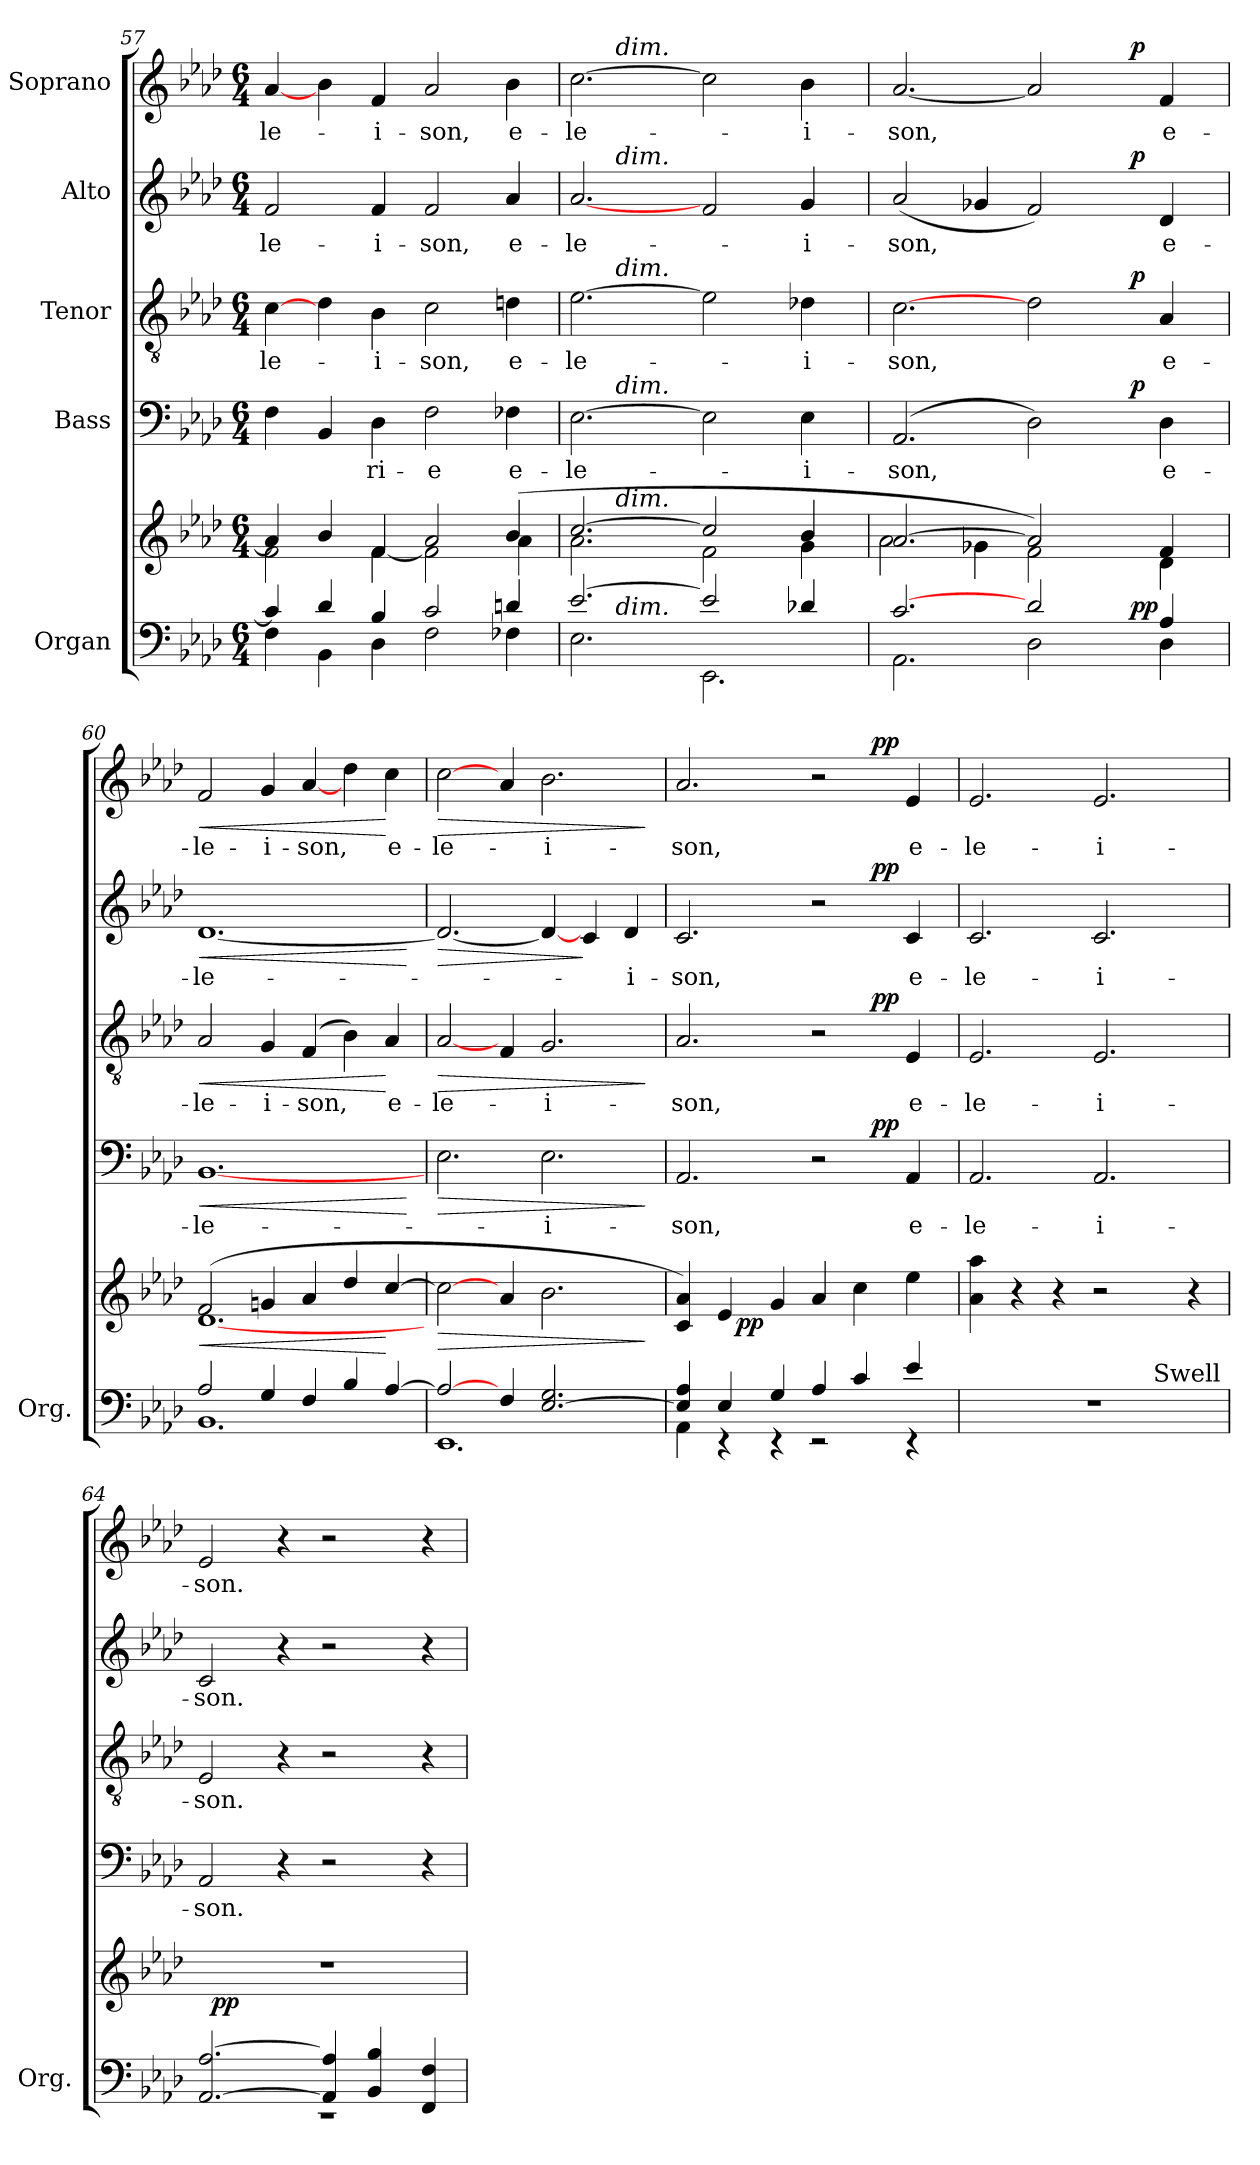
**kern	**kern	**dynam	**kern	**text	**dynam	**kern	**text	**dynam	**kern	**text	**dynam	**kern	**text	**dynam
*part5	*part5	*part5	*part4	*part4	*part4	*part3	*part3	*part3	*part2	*part2	*part2	*part1	*part1	*part1
*staff6	*staff5	*staff5/6	*staff4	*staff4	*staff4	*staff3	*staff3	*staff3	*staff2	*staff2	*staff2	*staff1	*staff1	*staff1
*I"Organ	*	*	*I"Bass	*	*	*I"Tenor	*	*	*I"Alto	*	*	*I"Soprano	*	*
*I'Org.	*	*	*	*	*	*	*	*	*	*	*	*	*	*
*clefF4	*clefG2	*	*clefF4	*	*	*clefGv2	*	*	*clefG2	*	*	*clefG2	*	*
*k[b-e-a-d-]	*k[b-e-a-d-]	*	*k[b-e-a-d-]	*	*	*k[b-e-a-d-]	*	*	*k[b-e-a-d-]	*	*	*k[b-e-a-d-]	*	*
*A-:	*A-:	*	*A-:	*	*	*A-:	*	*	*A-:	*	*	*A-:	*	*
*M6/4	*M6/4	*	*M6/4	*	*	*M6/4	*	*	*M6/4	*	*	*M6/4	*	*
=57	=57	=57	=57	=57	=57	=57	=57	=57	=57	=57	=57	=57	=57	=57
*^	*^	*	*	*	*	*	*	*	*	*	*	*	*	*
!	!	!	!	!	!	!	!	!	!LO:LY:b	!	!	!LO:LY:b	!	!	!LO:LY:b	!
4c/]	4F\	4a-/]	2f\	.	4F\	.	.	[4c\	-le-	.	2f/	-le-	.	[4a-/	-le-	.
4d-/	4BB-\	4b-/	.	.	4BB-/	.	.	4d-\	.	.	.	.	.	4b-\	.	.
!	!	!	!	!	!	!LO:LY:b	!	!	!LO:LY:b	!	!	!LO:LY:b	!	!	!LO:LY:b	!
4B-/	4D-\	4f/	[<4f\	.	4D-\	-ri-	.	4B-\	-i-	.	4f/	-i-	.	4f/	-i-	.
!	!	!	!	!	!	!LO:LY:b	!	!	!LO:LY:b	!	!	!LO:LY:b	!	!	!LO:LY:b	!
2c/	2F\	2a-/	2f\]	.	2F\	-e	.	2c\	-son,	.	2f/	-son,	.	2a-/	-son,	.
!	!	!	!	!	!	!LO:LY:b	!	!	!LO:LY:b	!	!	!LO:LY:b	!	!	!LO:LY:b	!
4dn/	4F-X\	(>4b-/	4a-\	.	4F-X\	e-	.	4dn\	e-	.	4a-/	e-	.	4b-\	e-	.
=58	=58	=58	=58	=58	=58	=58	=58	=58	=58	=58	=58	=58	=58	=58	=58	=58
!	!	!	!	!	!	!LO:LY:b	!	!	!LO:LY:b	!	!	!LO:LY:b	!	!	!LO:LY:b	!
*	*^	*	*^	*	*^	*	*	*^	*	*	*^	*	*	*^	*	*
[>2.e-/	2.E-\	8.ryy	[>2.cc/	2.a-\	8.ryy	.	[2.E-\	8.ryy	-le-	.	[2.e-\	8.ryy	-le-	.	[2.a-/	8.ryy	-le-	.	[2.cc\	8.ryy	-le-	.
!	!	!	!	!	!	!	!	!	!	!	!	!	!	!	!	!	!	!	!	!LO:TX:a:i:t=dim.	!	!
!	!	!	!	!	!	!	!	!	!	!	!	!	!	!	!	!LO:TX:a:i:t=dim.	!	!	!	!	!	!
!	!	!	!	!	!	!	!	!	!	!	!	!LO:TX:a:i:t=dim.	!	!	!	!	!	!	!	!	!	!
!	!	!	!	!	!	!	!	!LO:TX:a:i:t=dim.	!	!	!	!	!	!	!	!	!	!	!	!	!	!
!	!	!	!	!	!LO:TX:a:i:t=dim.	!	!	!	!	!	!	!	!	!	!	!	!	!	!	!	!	!
!	!	!LO:TX:a:i:t=dim.	!	!	!	!	!	!	!	!	!	!	!	!	!	!	!	!	!	!	!	!
.	.	1ryy	.	.	1ryy	.	.	1ryy	.	.	.	1ryy	.	.	.	1ryy	.	.	.	1ryy	.	.
2e-/]	2.EE-\	.	2cc/]	2f\	.	.	2E-\]	.	.	.	2e-\]	.	.	.	2f/	.	.	.	2cc\]	.	.	.
.	.	4ryy	.	.	4ryy	.	.	4ryy	.	.	.	4ryy	.	.	.	4ryy	.	.	.	4ryy	.	.
!	!	!	!	!	!	!	!	!	!LO:LY:b	!	!	!	!LO:LY:b	!	!	!	!LO:LY:b	!	!	!	!LO:LY:b	!
4d-X/	.	.	4b-/	4g\	.	.	4E-\	.	-i-	.	4d-X\	.	-i-	.	4g/	.	-i-	.	4b-\	.	-i-	.
.	.	16ryy	.	.	16ryy	.	.	16ryy	.	.	.	16ryy	.	.	.	16ryy	.	.	.	16ryy	.	.
=59	=59	=59	=59	=59	=59	=59	=59	=59	=59	=59	=59	=59	=59	=59	=59	=59	=59	=59	=59	=59	=59	=59
!	!	!	!	!	!	!	!	!	!LO:LY:b	!	!	!	!LO:LY:b	!	!	!	!LO:LY:b	!	!	!	!LO:LY:b	!
[>2.c/	2.AA-\	1ryy	[>2.a-/	2a-\	1ryy	.	(>2.AA-/	1ryy	-son,	.	[2.c\	1ryy	-son,	.	(<2a-/	1ryy	-son,	.	[2.a-/	1ryy	-son,	.
.	.	.	.	4g-X\	.	.	.	.	.	.	.	.	.	.	4g-X/	.	.	.	.	.	.	.
2d-/	2D-\	.	2a-/])	2f\	.	.	2D-\)	.	.	.	2d-\	.	.	.	2f/)	.	.	.	2a-/]	.	.	.
.	.	8ryy	.	.	8ryy	.	.	8ryy	.	.	.	8ryy	.	.	.	8ryy	.	.	.	8ryy	.	.
.	.	32ryy	.	.	32ryy	.	.	32ryy	.	.	.	32ryy	.	.	.	32ryy	.	.	.	32ryy	.	.
!	!	!	!	!	!	!LO:DY:a=2	!	!	!	!	!	!	!	!	!	!	!	!	!	!	!	!
!	!	!	!	!	!	!LO:DY:n=1:a	!	!	!	!LO:DY:a	!	!	!	!LO:DY:a	!	!	!	!LO:DY:a	!	!	!	!LO:DY:a
.	.	4ryy	.	.	4ryy	p p	.	4ryy	.	p	.	4ryy	.	p	.	4ryy	.	p	.	4ryy	.	p
!	!	!	!	!	!	!	!	!	!LO:LY:b	!	!	!	!LO:LY:b	!	!	!	!LO:LY:b	!	!	!	!LO:LY:b	!
4A-/	4D-\	.	4f/	4d-\	.	.	4D-\	.	e-	.	4A-/	.	e-	.	4d-/	.	e-	.	4f/	.	e-	.
.	.	16.ryy	.	.	16.ryy	.	.	16.ryy	.	.	.	16.ryy	.	.	.	16.ryy	.	.	.	16.ryy	.	.
=60	=60	=60	=60	=60	=60	=60	=60	=60	=60	=60	=60	=60	=60	=60	=60	=60	=60	=60	=60	=60	=60	=60
!	!	!	!	!	!	!LO:HP:b	!	!	!LO:LY:b	!LO:HP:b	!	!	!LO:LY:b	!LO:HP:b	!	!	!LO:LY:b	!LO:HP:b	!	!	!LO:LY:b	!LO:HP:b
*	*v	*v	*	*	*	*	*v	*v	*	*	*v	*v	*	*	*v	*v	*	*	*v	*v	*	*
*	*	*	*v	*v	*	*	*	*	*	*	*	*	*	*	*	*	*
2A-/	1.BB-	(>2f/	[<1.d-	<	[1.BB-	-le-	<	2A-/	-le-	<	[1.d-	-le-	<	2f/	-le-	<
!	!	!	!	!	!	!	!	!	!LO:LY:b	!	!	!	!	!	!LO:LY:b	!
4G/	.	4gn/	.	.	.	.	.	4G/	-i-	.	.	.	.	4g/	-i-	.
!	!	!	!	!	!	!	!	!	!LO:LY:b	!	!	!	!	!	!LO:LY:b	!
4F/	.	4a-/	.	.	.	.	.	(>4F/	-son,	.	.	.	.	[4a-/	-son,	.
4B-/	.	4dd-/	.	.	.	.	.	4B-\)	.	.	.	.	.	4dd-\	.	.
!	!	!	!	!	!	!	!	!	!LO:LY:b	!	!	!	!	!	!LO:LY:b	!
[>4A-/	.	[>4cc/	.	[	.	.	.	4A-/	e-	[	.	.	.	4cc\	e-	[
*v	*v	*	*	*	*	*	*	*	*	*	*	*	*	*	*	*
*	*v	*v	*	*	*	*	*	*	*	*	*	*	*	*	*
.	.	.	.	.	[	.	.	.	.	.	[	.	.	.
!!LO:PB:g=z
=61	=61	=61	=61	=61	=61	=61	=61	=61	=61	=61	=61	=61	=61	=61
*^	*	*	*	*	*	*	*	*	*	*	*	*	*	*
!	!	!	!LO:HP:b	!	!	!LO:HP:b	!	!LO:LY:b	!LO:HP:b	!	!	!LO:HP:b	!	!LO:LY:b	!LO:HP:b
2A-/_	1.EE-	2cc\_	>	2.E-\	.	>	[2A-/	-le-	>	2.d-/_	.	>	[2cc\	-le-	>
4F/	.	4a-/	.	.	.	.	4F/	.	.	.	.	.	4a-/	.	.
!	!	!	!	!	!LO:LY:b	!	!	!LO:LY:b	!	!	!	!	!	!LO:LY:b	!
[<2.E-/ 2.G/	.	2.b-\	.	2.E-\	-i-	.	2.G/	-i-	.	4d-/_	.	.	2.b-\	-i-	.
.	.	.	.	.	.	.	.	.	.	4c/	.	]	.	.	.
!	!	!	!	!	!	!	!	!	!	!	!LO:LY:b	!	!	!	!
.	.	.	.	.	.	.	.	.	.	4d-/	-i-	.	.	.	.
*v	*v	*	*	*	*	*	*	*	*	*	*	*	*	*	*
.	.	]	.	.	]	.	.	]	.	.	.	.	.	]
=62	=62	=62	=62	=62	=62	=62	=62	=62	=62	=62	=62	=62	=62	=62
*^	*	*	*	*	*	*	*	*	*	*	*	*	*	*
!	!	!	!	!	!LO:LY:b	!	!	!LO:LY:b	!	!	!LO:LY:b	!	!	!LO:LY:b	!
*	*	*^	*	*^	*	*	*^	*	*	*^	*	*	*^	*	*
4E-/] 4A-/	4AA-\	4c/ 4a-/)	4ryy	.	2.AA-/	1ryy	-son,	.	2.A-/	1ryy	-son,	.	2.c/	1ryy	-son,	.	2.a-/	1ryy	-son,	.
4E-/	4rEE	4e-/	16ryy	.	.	.	.	.	.	.	.	.	.	.	.	.	.	.	.	.
!	!	!	!	!LO:DY:b	!	!	!	!	!	!	!	!	!	!	!	!	!	!	!	!
.	.	.	1ryy	pp	.	.	.	.	.	.	.	.	.	.	.	.	.	.	.	.
4G/	4rEE	4g/	.	.	.	.	.	.	.	.	.	.	.	.	.	.	.	.	.	.
4A-/	2rEE	4a-/	.	.	2r	.	.	.	2r	.	.	.	2r	.	.	.	2r	.	.	.
4c/	.	4cc\	.	.	.	16ryy	.	.	.	16ryy	.	.	.	16ryy	.	.	.	16ryy	.	.
!	!	!	!	!	!	!	!	!LO:DY:b	!	!	!	!LO:DY:b	!	!	!	!LO:DY:b	!	!	!	!LO:DY:b
.	.	.	.	.	.	4..ryy	.	pp	.	4..ryy	.	pp	.	4..ryy	.	pp	.	4..ryy	.	pp
!	!	!	!	!	!	!	!LO:LY:b	!	!	!	!LO:LY:b	!	!	!	!LO:LY:b	!	!	!	!LO:LY:b	!
4e-/	4rEE	4ee-\	.	.	4AA-/	.	e-	.	4E-/	.	e-	.	4c/	.	e-	.	4e-/	.	e-	.
.	.	.	8.ryy	.	.	.	.	.	.	.	.	.	.	.	.	.	.	.	.	.
=63	=63	=63	=63	=63	=63	=63	=63	=63	=63	=63	=63	=63	=63	=63	=63	=63	=63	=63	=63	=63
!	!	!	!	!	!	!	!LO:LY:b	!	!	!	!LO:LY:b	!	!	!	!LO:LY:b	!	!	!	!LO:LY:b	!
*	*	*v	*v	*	*	*	*	*	*v	*v	*	*	*v	*v	*	*	*v	*v	*	*
*	*	*	*	*v	*v	*	*	*	*	*	*	*	*	*	*	*
1.r	1ryy	4a-\ 4aa-\	.	2.AA-/	-le-	.	2.E-/	-le-	.	2.c/	-le-	.	2.e-/	-le-	.
.	.	4r	.	.	.	.	.	.	.	.	.	.	.	.	.
.	.	4r	.	.	.	.	.	.	.	.	.	.	.	.	.
!	!	!	!	!	!LO:LY:b	!	!	!LO:LY:b	!	!	!LO:LY:b	!	!	!LO:LY:b	!
.	.	2r	.	2.AA-/	-i-	.	2.E-/	-i-	.	2.c/	-i-	.	2.e-/	-i-	.
.	16ryy	.	.	.	.	.	.	.	.	.	.	.	.	.	.
!	!LO:TX:a:t=Swell	!	!	!	!	!	!	!	!	!	!	!	!	!	!
.	4..ryy	.	.	.	.	.	.	.	.	.	.	.	.	.	.
.	.	4r	.	.	.	.	.	.	.	.	.	.	.	.	.
=64	=64	=64	=64	=64	=64	=64	=64	=64	=64	=64	=64	=64	=64	=64	=64
!	!	!	!	!	!LO:LY:b	!	!	!LO:LY:b	!	!	!LO:LY:b	!	!	!LO:LY:b	!
*	*	*^	*	*	*	*	*	*	*	*	*	*	*	*	*
[>2.AA-/ [>2.A-/	1.rEE	1.r	32ryy	.	2AA-/	-son.	.	2E-/	-son.	.	2c/	-son.	.	2e-/	-son.	.
!	!	!	!	!LO:DY:b	!	!	!	!	!	!	!	!	!	!	!	!
.	.	.	1ryy	pp	.	.	.	.	.	.	.	.	.	.	.	.
.	.	.	.	.	4r	.	.	4r	.	.	4r	.	.	4r	.	.
4AA-/] 4A-/]	.	.	.	.	2r	.	.	2r	.	.	2r	.	.	2r	.	.
4BB-/ 4B-/	.	.	.	.	.	.	.	.	.	.	.	.	.	.	.	.
.	.	.	4...ryy	.	.	.	.	.	.	.	.	.	.	.	.	.
4FF/ 4F/	.	.	.	.	4r	.	.	4r	.	.	4r	.	.	4r	.	.
*v	*v	*	*	*	*	*	*	*	*	*	*	*	*	*	*	*
*	*v	*v	*	*	*	*	*	*	*	*	*	*	*	*	*
=	=	=	=	=	=	=	=	=	=	=	=	=	=	=
*-	*-	*-	*-	*-	*-	*-	*-	*-	*-	*-	*-	*-	*-	*-
